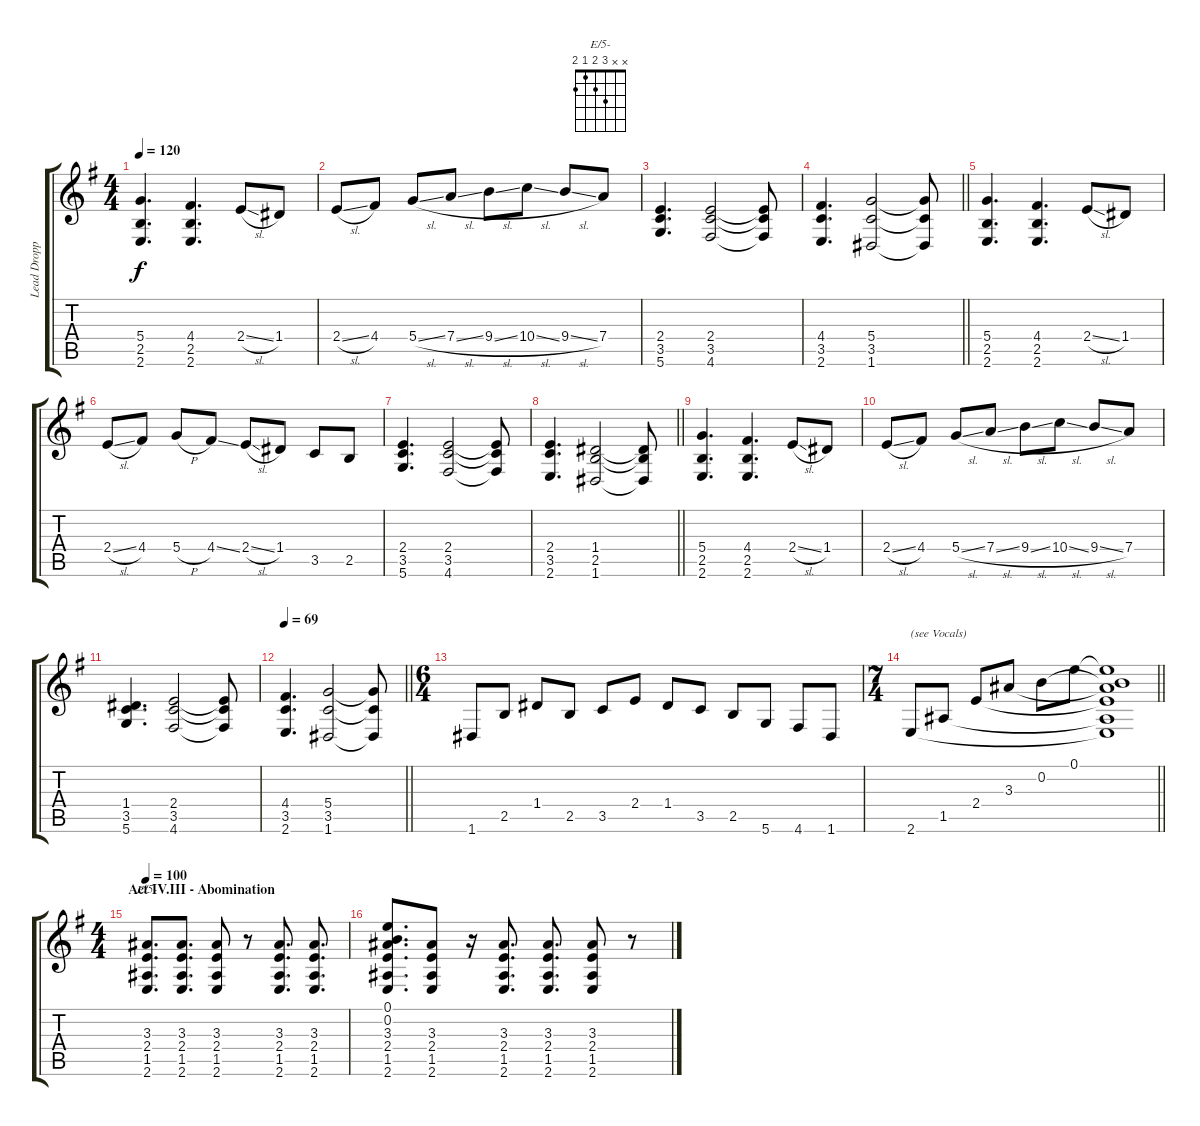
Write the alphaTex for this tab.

\track ("Lead Dropped D " "Lead Dropp") {instrument distortionguitar}
\staff {score tabs}
\tuning (E4 B3 G3 D3 A2 D2) {hide}
\chord ("E/5-" x x 3 2 1 2)
\ts (4 4)
\tempo 120
\clef g2
\ks eminor
(5.4 2.5 2.6).4{d dy f} (4.4 2.5 2.6).4{d} 2.4{sl}.8 1.4.8 |
2.4{sl}.8 4.4.8 5.4{sl}.8 7.4{sl}.8 9.4{sl}.8 10.4{sl}.8 9.4{sl}.8 7.4.8 |
(2.4 3.5 5.6).4{d} (2.4 3.5 4.6).2 (2.4{t} 3.5{t} 4.6{t}).8 |
\barLineRight lightlight
(4.4 3.5 2.6).4{d} (5.4 3.5 1.6).2 (5.4{t} 3.5{t} 1.6{t}).8 |
(5.4 2.5 2.6).4{d} (4.4 2.5 2.6).4{d} 2.4{sl}.8 1.4.8 |
2.4{sl}.8 4.4.8 5.4{h}.8 4.4{ss}.8 2.4{sl}.8 1.4.8 3.5.8 2.5.8 |
(2.4 3.5 5.6).4{d} (2.4 3.5 4.6).2 (2.4{t} 3.5{t} 4.6{t}).8 |
\barLineRight lightlight
(2.4 3.5 2.6).4{d} (1.4 2.5 1.6).2 (1.4{t} 2.5{t} 1.6{t}).8 |
(5.4 2.5 2.6).4{d} (4.4 2.5 2.6).4{d} 2.4{sl}.8 1.4.8 |
2.4{sl}.8 4.4.8 5.4{sl}.8 7.4{sl}.8 9.4{sl}.8 10.4{sl}.8 9.4{sl}.8 7.4.8 |
(1.4 3.5 5.6).4{d} (2.4 3.5 4.6).2 (2.4{t} 3.5{t} 4.6{t}).8 |
\tempo 69
\barLineRight lightlight
(4.4 3.5 2.6).4{d} (5.4 3.5 1.6).2 (5.4{t} 3.5{t} 1.6{t}).8 |
\ts (6 4)
1.6.8 2.5.8 1.4.8 2.5.8 3.5.8 2.4.8 1.4.8 3.5.8 2.5.8 5.6.8 4.6.8 1.6.8 |
\ts (7 4)
\barLineRight lightlight
2.6.8{txt "(see Vocals)"} 1.5.8 2.4.8 3.3.8 0.2.8 0.1.8 (0.1{t} 0.2{t} 3.3{t} 2.4{t} 1.5{t} 2.6{t}).1 |
\ts (4 4)
\section ("" "Act IV.III - Abomination")
\tempo 100
(3.3 2.4 1.5 2.6).8{d ch "E/5-"} (3.3 2.4 1.5 2.6).8{d} (3.3 2.4 1.5 2.6).8 r.8 (3.3 2.4 1.5 2.6).8{d} (3.3 2.4 1.5 2.6).8{d} |
(0.1 0.2 3.3 2.4 1.5 2.6).8{d} (3.3 2.4 1.5 2.6).8 r.16 (3.3 2.4 1.5 2.6).8{d} (3.3 2.4 1.5 2.6).8{d} (3.3 2.4 1.5 2.6).8 r.8
